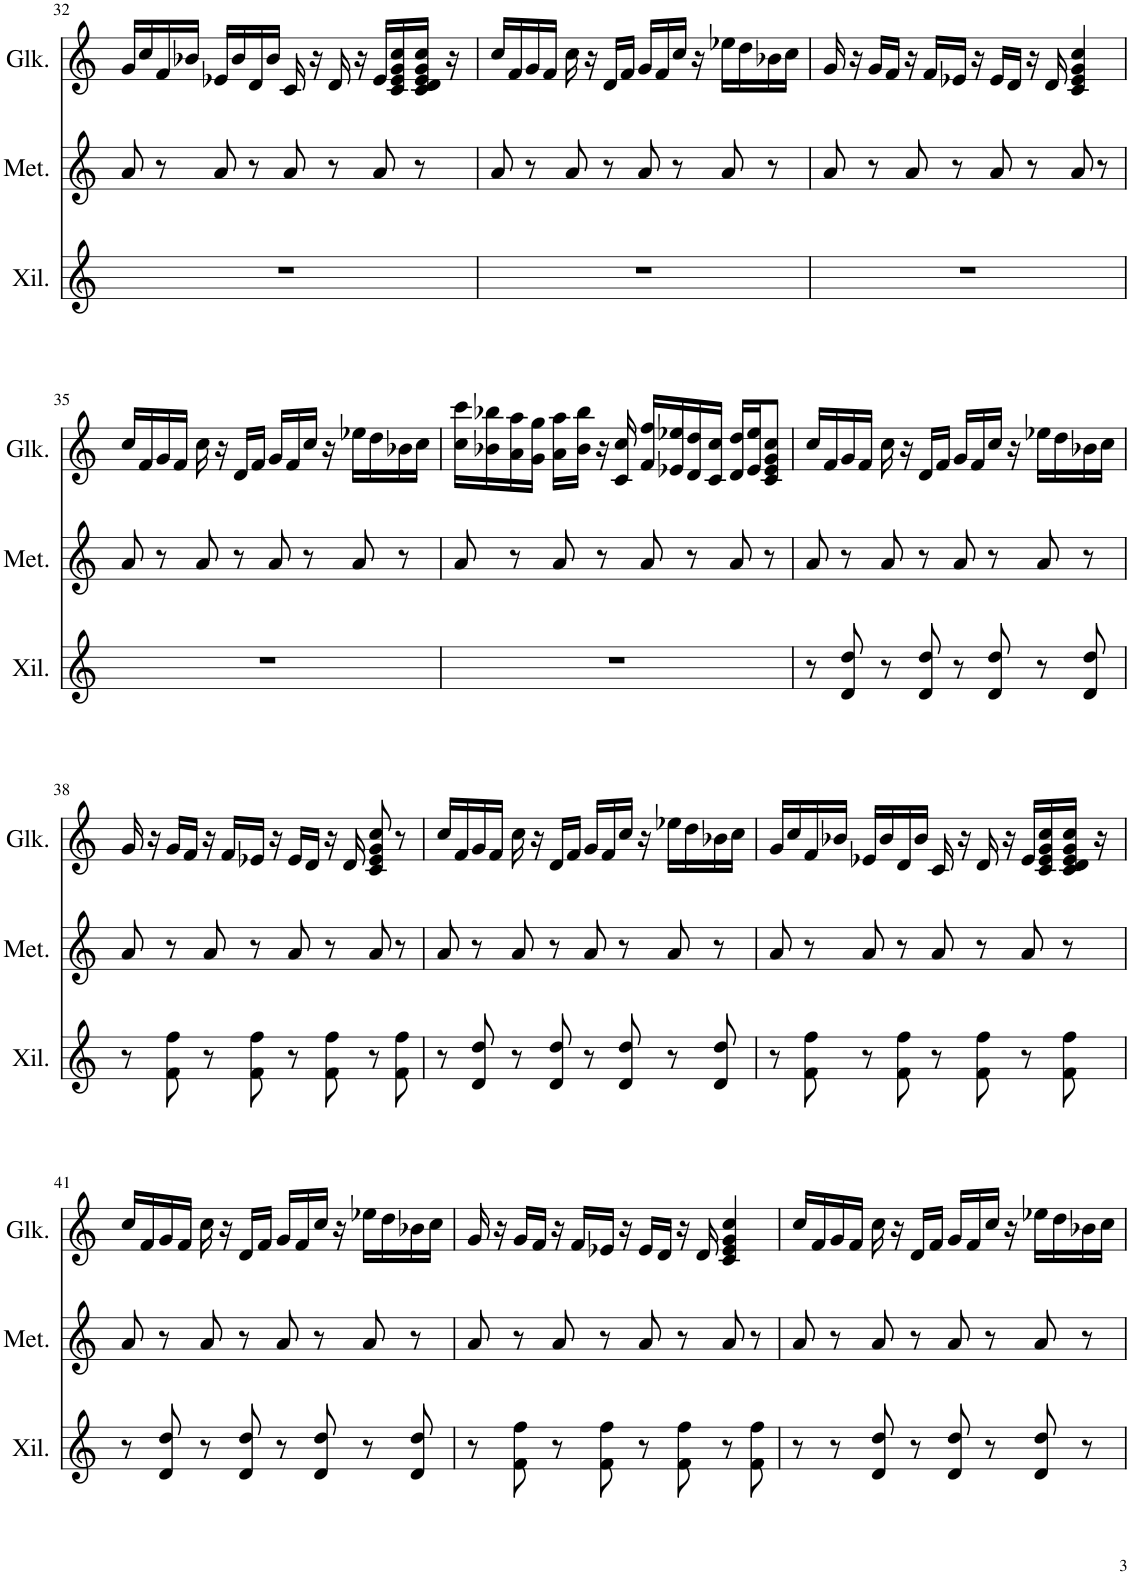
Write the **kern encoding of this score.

**kern	**kern	**kern
*part3	*part2	*part1
*staff3	*staff2	*staff1
*I"Xilófono	*I"Metalofón	*I"Glockenspiel
*I'Xil.	*I'Met.	*I'Glk.
!!LO:PB:g=z
*clefG2	*clefG2	*clefG2
*Trd-7c-12	*	*Trd-14c-24
*k[]	*k[]	*k[]
*M4/4	*M4/4	*M4/4
=32	=32	=32
1r	8a/	16g/LL
.	.	16cc/
.	8r	16f/
.	.	16b-X/JJ
.	8a/	16e-X/LL
.	.	16b-/
.	8r	16d/
.	.	16b-/JJ
.	8a/	16c/
.	.	16r
.	8r	16d/
.	.	16r
.	8a/	16e-/LL
.	.	16c/ 16e-/ 16g/ 16cc/
.	8r	16c/ 16d/ 16e-/ 16g/ 16cc/JJ
.	.	16r
=33	=33	=33
1r	8a/	16cc/LL
.	.	16f/
.	8r	16g/
.	.	16f/JJ
.	8a/	16cc\
.	.	16r
.	8r	16d/LL
.	.	16f/JJ
.	8a/	16g/LL
.	.	16f/
.	8r	16cc/JJ
.	.	16r
.	8a/	16ee-X\LL
.	.	16dd\
.	8r	16b-X\
.	.	16cc\JJ
=34	=34	=34
1r	8a/	16g/
.	.	16r
.	8r	16g/LL
.	.	16f/JJ
.	8a/	16r
.	.	16f/LL
.	8r	16e-X/JJ
.	.	16r
.	8a/	16e-/LL
.	.	16d/JJ
.	8r	16r
.	.	16d/
.	8a/	4c/ 4e-/ 4g/ 4cc/
.	8r	.
!!LO:LB:g=z
=35	=35	=35
1r	8a/	16cc/LL
.	.	16f/
.	8r	16g/
.	.	16f/JJ
.	8a/	16cc\
.	.	16r
.	8r	16d/LL
.	.	16f/JJ
.	8a/	16g/LL
.	.	16f/
.	8r	16cc/JJ
.	.	16r
.	8a/	16ee-X\LL
.	.	16dd\
.	8r	16b-X\
.	.	16cc\JJ
=36	=36	=36
1r	8a/	16cc\ 16ccc\LL
.	.	16b-X\ 16bb-X\
.	8r	16a\ 16aa\
.	.	16g\ 16gg\JJ
.	8a/	16a\ 16aa\LL
.	.	16b-\ 16bb-\JJ
.	8r	16r
.	.	16c/ 16cc/
.	8a/	16f/ 16ff/LL
.	.	16e-X/ 16ee-X/
.	8r	16d/ 16dd/
.	.	16c/ 16cc/JJ
.	8a/	16d/ 16dd/LL
.	.	16e-/ 16ee-/J
.	8r	8c/ 8e-/ 8g/ 8cc/J
=37	=37	=37
8r	8a/	16cc/LL
.	.	16f/
8d/ 8dd/	8r	16g/
.	.	16f/JJ
8r	8a/	16cc\
.	.	16r
8d/ 8dd/	8r	16d/LL
.	.	16f/JJ
8r	8a/	16g/LL
.	.	16f/
8d/ 8dd/	8r	16cc/JJ
.	.	16r
8r	8a/	16ee-X\LL
.	.	16dd\
8d/ 8dd/	8r	16b-X\
.	.	16cc\JJ
!!LO:LB:g=z
=38	=38	=38
8r	8a/	16g/
.	.	16r
8f\ 8ff\	8r	16g/LL
.	.	16f/JJ
8r	8a/	16r
.	.	16f/LL
8f\ 8ff\	8r	16e-X/JJ
.	.	16r
8r	8a/	16e-/LL
.	.	16d/JJ
8f\ 8ff\	8r	16r
.	.	16d/
8r	8a/	8c/ 8e-/ 8g/ 8cc/
8f\ 8ff\	8r	8r
=39	=39	=39
8r	8a/	16cc/LL
.	.	16f/
8d/ 8dd/	8r	16g/
.	.	16f/JJ
8r	8a/	16cc\
.	.	16r
8d/ 8dd/	8r	16d/LL
.	.	16f/JJ
8r	8a/	16g/LL
.	.	16f/
8d/ 8dd/	8r	16cc/JJ
.	.	16r
8r	8a/	16ee-X\LL
.	.	16dd\
8d/ 8dd/	8r	16b-X\
.	.	16cc\JJ
=40	=40	=40
8r	8a/	16g/LL
.	.	16cc/
8f\ 8ff\	8r	16f/
.	.	16b-X/JJ
8r	8a/	16e-X/LL
.	.	16b-/
8f\ 8ff\	8r	16d/
.	.	16b-/JJ
8r	8a/	16c/
.	.	16r
8f\ 8ff\	8r	16d/
.	.	16r
8r	8a/	16e-/LL
.	.	16c/ 16e-/ 16g/ 16cc/
8f\ 8ff\	8r	16c/ 16d/ 16e-/ 16g/ 16cc/JJ
.	.	16r
!!LO:LB:g=z
=41	=41	=41
8r	8a/	16cc/LL
.	.	16f/
8d/ 8dd/	8r	16g/
.	.	16f/JJ
8r	8a/	16cc\
.	.	16r
8d/ 8dd/	8r	16d/LL
.	.	16f/JJ
8r	8a/	16g/LL
.	.	16f/
8d/ 8dd/	8r	16cc/JJ
.	.	16r
8r	8a/	16ee-X\LL
.	.	16dd\
8d/ 8dd/	8r	16b-X\
.	.	16cc\JJ
=42	=42	=42
8r	8a/	16g/
.	.	16r
8f\ 8ff\	8r	16g/LL
.	.	16f/JJ
8r	8a/	16r
.	.	16f/LL
8f\ 8ff\	8r	16e-X/JJ
.	.	16r
8r	8a/	16e-/LL
.	.	16d/JJ
8f\ 8ff\	8r	16r
.	.	16d/
8r	8a/	4c/ 4e-/ 4g/ 4cc/
8f\ 8ff\	8r	.
=43	=43	=43
8r	8a/	16cc/LL
.	.	16f/
8r	8r	16g/
.	.	16f/JJ
8d/ 8dd/	8a/	16cc\
.	.	16r
8r	8r	16d/LL
.	.	16f/JJ
8d/ 8dd/	8a/	16g/LL
.	.	16f/
8r	8r	16cc/JJ
.	.	16r
8d/ 8dd/	8a/	16ee-X\LL
.	.	16dd\
8r	8r	16b-X\
.	.	16cc\JJ
=	=	=
*-	*-	*-
